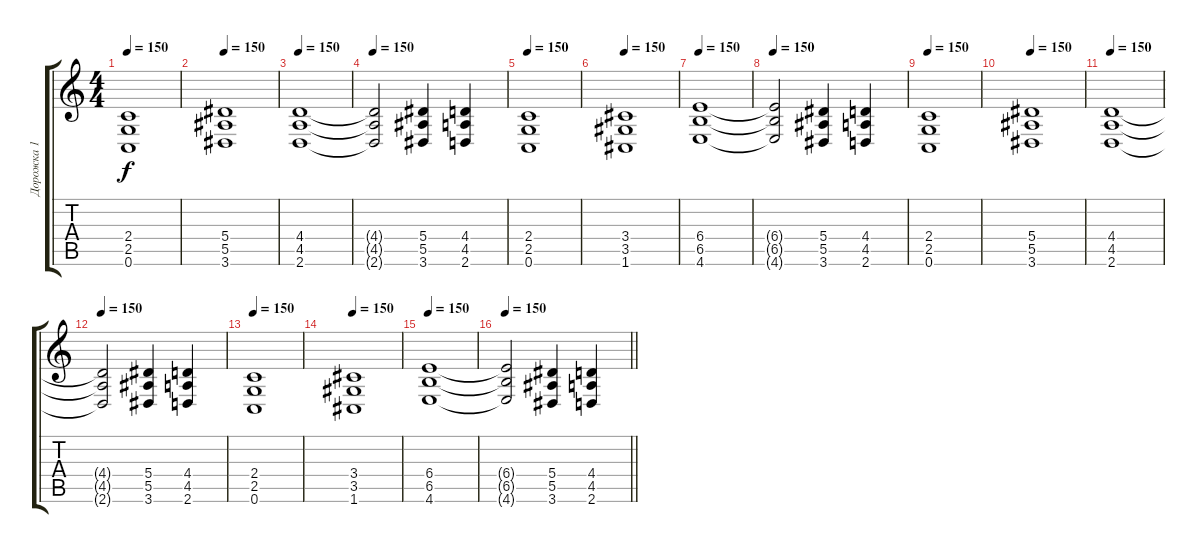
\track ("Дорожка 1" "Дорожка 1") {instrument distortionguitar}
\staff {score tabs}
\tuning (C4 G3 Eb3 Bb2 F2 C2) {hide}
\ts (4 4)
\tempo 150
\clef g2
\ks c
(2.4 2.5 0.6).1{dy f instrument distortionguitar} |
\tempo 150
(5.4 5.5 3.6).1 |
\tempo 150
(4.4 4.5 2.6).1 |
\tempo 150
(4.4{t} 4.5{t} 2.6{t}).2 (5.4 5.5 3.6).4 (4.4 4.5 2.6).4 |
\tempo 150
(2.4 2.5 0.6).1 |
\tempo 150
(3.4 3.5 1.6).1 |
\tempo 150
(6.4 6.5 4.6).1 |
\tempo 150
(6.4{t} 6.5{t} 4.6{t}).2 (5.4 5.5 3.6).4 (4.4 4.5 2.6).4 |
\tempo 150
(2.4 2.5 0.6).1 |
\tempo 150
(5.4 5.5 3.6).1 |
\tempo 150
(4.4 4.5 2.6).1 |
\tempo 150
(4.4{t} 4.5{t} 2.6{t}).2 (5.4 5.5 3.6).4 (4.4 4.5 2.6).4 |
\tempo 150
(2.4 2.5 0.6).1 |
\tempo 150
(3.4 3.5 1.6).1 |
\tempo 150
(6.4 6.5 4.6).1 |
\tempo 150
\barLineRight lightlight
(6.4{t} 6.5{t} 4.6{t}).2 (5.4 5.5 3.6).4 (4.4 4.5 2.6).4
